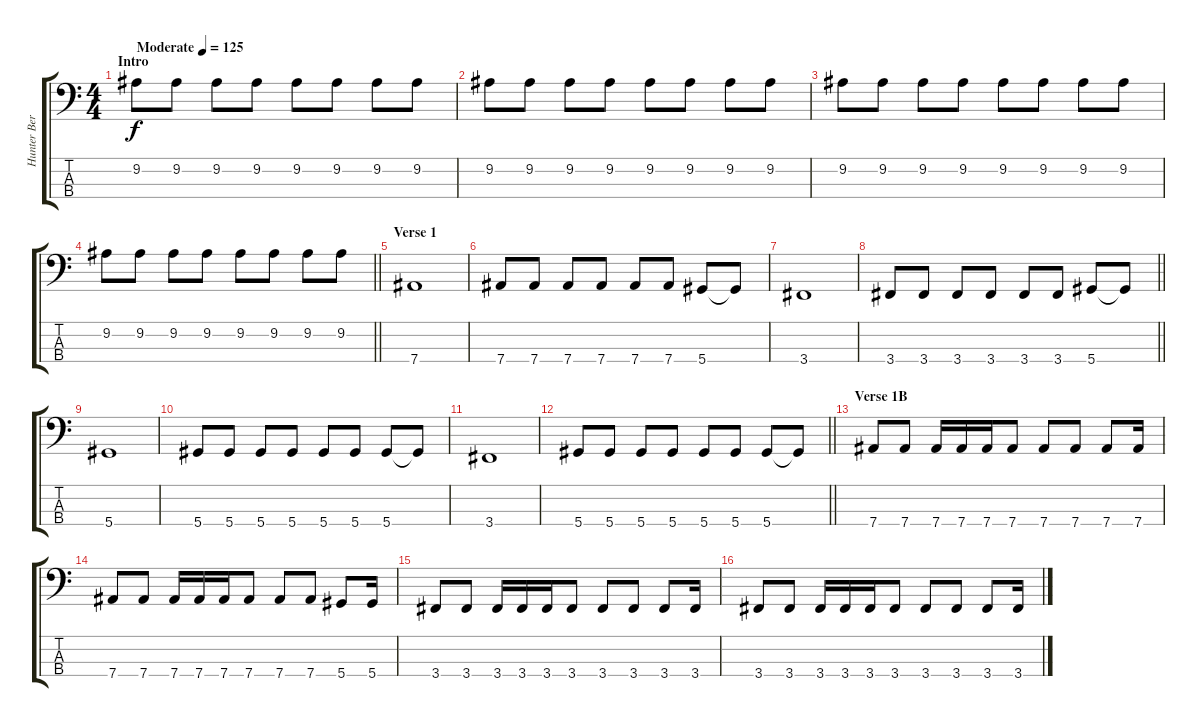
\track ("Hunter Bergan" "Hunter Ber") {instrument electricbasspick}
\staff {score tabs}
\tuning (Gb2 Db2 Ab1 Eb1) {hide}
\ts (4 4)
\section ("" "Intro ")
\tempo (125 "Moderate")
\clef f4
\ks c
9.2.8{dy f instrument electricbasspick} 9.2.8 9.2.8 9.2.8 9.2.8 9.2.8 9.2.8 9.2.8 |
9.2.8 9.2.8 9.2.8 9.2.8 9.2.8 9.2.8 9.2.8 9.2.8 |
9.2.8 9.2.8 9.2.8 9.2.8 9.2.8 9.2.8 9.2.8 9.2.8 |
\barLineRight lightlight
9.2.8 9.2.8 9.2.8 9.2.8 9.2.8 9.2.8 9.2.8 9.2.8 |
\section ("" "Verse 1")
7.4.1 |
7.4.8 7.4.8 7.4.8 7.4.8 7.4.8 7.4.8 5.4.8 5.4{t}.8 |
3.4.1 |
\barLineRight lightlight
3.4.8 3.4.8 3.4.8 3.4.8 3.4.8 3.4.8 5.4.8 5.4{t}.8 |
5.4.1 |
5.4.8 5.4.8 5.4.8 5.4.8 5.4.8 5.4.8 5.4.8 5.4{t}.8 |
3.4.1 |
\barLineRight lightlight
5.4.8 5.4.8 5.4.8 5.4.8 5.4.8 5.4.8 5.4.8 5.4{t}.8 |
\section ("" "Verse 1B")
7.4.8 7.4.8 7.4.16 7.4.16 7.4.16 7.4.8 7.4.8 7.4.8 7.4.8 7.4.16 |
7.4.8 7.4.8 7.4.16 7.4.16 7.4.16 7.4.8 7.4.8 7.4.8 5.4.8 5.4.16 |
3.4.8 3.4.8 3.4.16 3.4.16 3.4.16 3.4.8 3.4.8 3.4.8 3.4.8 3.4.16 |
3.4.8 3.4.8 3.4.16 3.4.16 3.4.16 3.4.8 3.4.8 3.4.8 3.4.8 3.4.16
